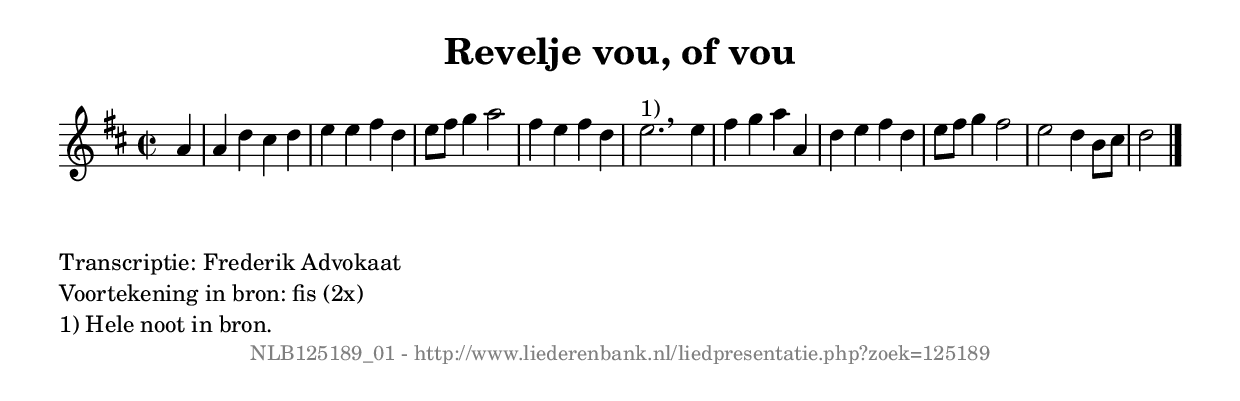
%
% produced by wce2krn 1.64 (7 June 2014)
%
\version"2.16"
#(append! paper-alist '(("long" . (cons (* 210 mm) (* 2000 mm)))))
#(set-default-paper-size "long")
sb = {\breathe}
mBreak = {\breathe }
bBreak = {\breathe }
x = {\once\override NoteHead #'style = #'cross }
gl=\glissando
itime={\override Staff.TimeSignature #'stencil = ##f }
ficta = {\once\set suggestAccidentals = ##t}
fine = {\once\override Score.RehearsalMark #'self-alignment-X = #1 \mark \markup {\italic{Fine}}}
dc = {\once\override Score.RehearsalMark #'self-alignment-X = #1 \mark \markup {\italic{D.C.}}}
dcf = {\once\override Score.RehearsalMark #'self-alignment-X = #1 \mark \markup {\italic{D.C. al Fine}}}
dcc = {\once\override Score.RehearsalMark #'self-alignment-X = #1 \mark \markup {\italic{D.C. al Coda}}}
ds = {\once\override Score.RehearsalMark #'self-alignment-X = #1 \mark \markup {\italic{D.S.}}}
dsf = {\once\override Score.RehearsalMark #'self-alignment-X = #1 \mark \markup {\italic{D.S. al Fine}}}
dsc = {\once\override Score.RehearsalMark #'self-alignment-X = #1 \mark \markup {\italic{D.S. al Coda}}}
pv = {\set Score.repeatCommands = #'((volta "1"))}
sv = {\set Score.repeatCommands = #'((volta "2"))}
tv = {\set Score.repeatCommands = #'((volta "3"))}
qv = {\set Score.repeatCommands = #'((volta "4"))}
xv = {\set Score.repeatCommands = #'((volta #f))}
\header{ tagline = ""
title = "Revelje vou, of vou"
}
\score {{
\key d \major
\relative g'
{
\set melismaBusyProperties = #'()
\partial 32*8
\time 2/2
\tempo 4=120
\override Score.MetronomeMark #'transparent = ##t
\override Score.RehearsalMark #'break-visibility = #(vector #t #t #f)
a4 | a d cis d e e fis d e8 fis g4 a2 fis4 e fis d e2.^"1)" \bar ":|" \bBreak
e4 | fis g a a, d e fis d e8 fis g4 fis2 e2 d4 b8 cis d2 \bar "|."
 }}
 \midi { }
 \layout {
            indent = 0.0\cm
}
}
\markup { \wordwrap-string #" 
Transcriptie: Frederik Advokaat

Voortekening in bron: fis (2x)

1) Hele noot in bron.
"}
\markup { \vspace #0 } \markup { \with-color #grey \fill-line { \center-column { \smaller "NLB125189_01 - http://www.liederenbank.nl/liedpresentatie.php?zoek=125189" } } }
